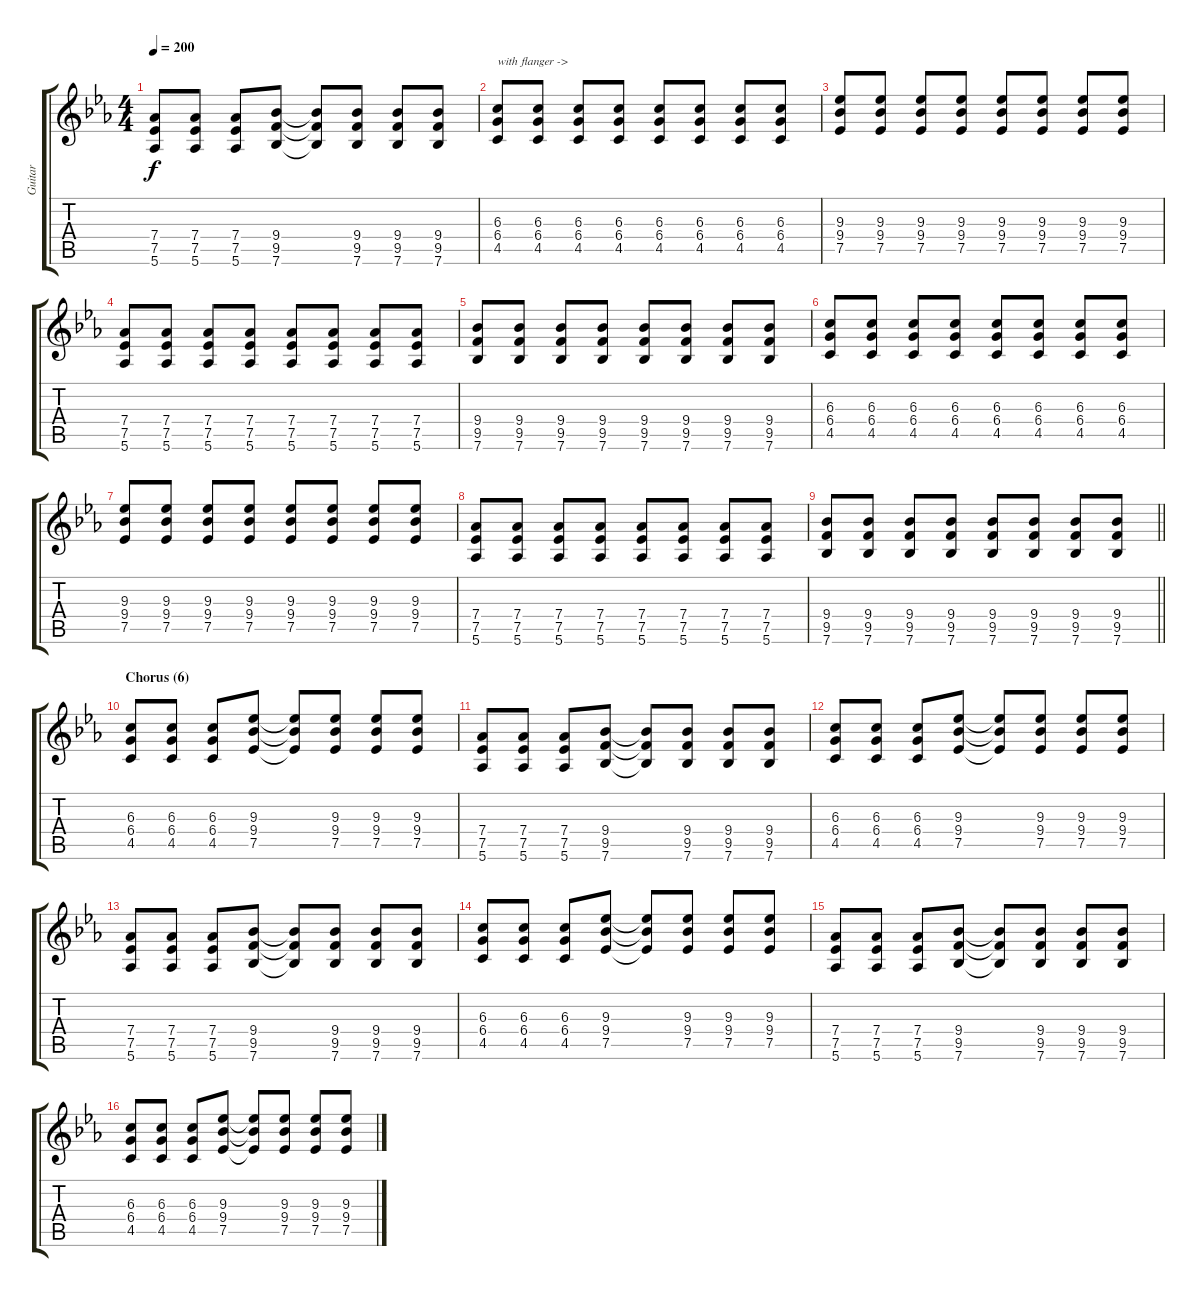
\track ("Guitar" "Guitar") {instrument distortionguitar}
\staff {score tabs}
\tuning (Eb4 Bb3 Gb3 Db3 Ab2 Eb2) {hide}
\ts (4 4)
\tempo 200
\clef g2
\ks cminor
(7.4 7.5 5.6).8{dy f} (7.4 7.5 5.6).8 (7.4 7.5 5.6).8 (9.4 9.5 7.6).8 (9.4{t} 9.5{t} 7.6{t}).8 (9.4 9.5 7.6).8 (9.4 9.5 7.6).8 (9.4 9.5 7.6).8 |
(6.3 6.4 4.5).8{txt "with flanger ->"} (6.3 6.4 4.5).8 (6.3 6.4 4.5).8 (6.3 6.4 4.5).8 (6.3 6.4 4.5).8 (6.3 6.4 4.5).8 (6.3 6.4 4.5).8 (6.3 6.4 4.5).8 |
(9.3 9.4 7.5).8 (9.3 9.4 7.5).8 (9.3 9.4 7.5).8 (9.3 9.4 7.5).8 (9.3 9.4 7.5).8 (9.3 9.4 7.5).8 (9.3 9.4 7.5).8 (9.3 9.4 7.5).8 |
(7.4 7.5 5.6).8 (7.4 7.5 5.6).8 (7.4 7.5 5.6).8 (7.4 7.5 5.6).8 (7.4 7.5 5.6).8 (7.4 7.5 5.6).8 (7.4 7.5 5.6).8 (7.4 7.5 5.6).8 |
(9.4 9.5 7.6).8 (9.4 9.5 7.6).8 (9.4 9.5 7.6).8 (9.4 9.5 7.6).8 (9.4 9.5 7.6).8 (9.4 9.5 7.6).8 (9.4 9.5 7.6).8 (9.4 9.5 7.6).8 |
(6.3 6.4 4.5).8 (6.3 6.4 4.5).8 (6.3 6.4 4.5).8 (6.3 6.4 4.5).8 (6.3 6.4 4.5).8 (6.3 6.4 4.5).8 (6.3 6.4 4.5).8 (6.3 6.4 4.5).8 |
(9.3 9.4 7.5).8 (9.3 9.4 7.5).8 (9.3 9.4 7.5).8 (9.3 9.4 7.5).8 (9.3 9.4 7.5).8 (9.3 9.4 7.5).8 (9.3 9.4 7.5).8 (9.3 9.4 7.5).8 |
(7.4 7.5 5.6).8 (7.4 7.5 5.6).8 (7.4 7.5 5.6).8 (7.4 7.5 5.6).8 (7.4 7.5 5.6).8 (7.4 7.5 5.6).8 (7.4 7.5 5.6).8 (7.4 7.5 5.6).8 |
\barLineRight lightlight
(9.4 9.5 7.6).8 (9.4 9.5 7.6).8 (9.4 9.5 7.6).8 (9.4 9.5 7.6).8 (9.4 9.5 7.6).8 (9.4 9.5 7.6).8 (9.4 9.5 7.6).8 (9.4 9.5 7.6).8 |
\section ("" "Chorus (6)")
(6.3 6.4 4.5).8 (6.3 6.4 4.5).8 (6.3 6.4 4.5).8 (9.3 9.4 7.5).8 (9.3{t} 9.4{t} 7.5{t}).8 (9.3 9.4 7.5).8 (9.3 9.4 7.5).8 (9.3 9.4 7.5).8 |
(7.4 7.5 5.6).8 (7.4 7.5 5.6).8 (7.4 7.5 5.6).8 (9.4 9.5 7.6).8 (9.4{t} 9.5{t} 7.6{t}).8 (9.4 9.5 7.6).8 (9.4 9.5 7.6).8 (9.4 9.5 7.6).8 |
(6.3 6.4 4.5).8 (6.3 6.4 4.5).8 (6.3 6.4 4.5).8 (9.3 9.4 7.5).8 (9.3{t} 9.4{t} 7.5{t}).8 (9.3 9.4 7.5).8 (9.3 9.4 7.5).8 (9.3 9.4 7.5).8 |
(7.4 7.5 5.6).8 (7.4 7.5 5.6).8 (7.4 7.5 5.6).8 (9.4 9.5 7.6).8 (9.4{t} 9.5{t} 7.6{t}).8 (9.4 9.5 7.6).8 (9.4 9.5 7.6).8 (9.4 9.5 7.6).8 |
(6.3 6.4 4.5).8 (6.3 6.4 4.5).8 (6.3 6.4 4.5).8 (9.3 9.4 7.5).8 (9.3{t} 9.4{t} 7.5{t}).8 (9.3 9.4 7.5).8 (9.3 9.4 7.5).8 (9.3 9.4 7.5).8 |
(7.4 7.5 5.6).8 (7.4 7.5 5.6).8 (7.4 7.5 5.6).8 (9.4 9.5 7.6).8 (9.4{t} 9.5{t} 7.6{t}).8 (9.4 9.5 7.6).8 (9.4 9.5 7.6).8 (9.4 9.5 7.6).8 |
(6.3 6.4 4.5).8 (6.3 6.4 4.5).8 (6.3 6.4 4.5).8 (9.3 9.4 7.5).8 (9.3{t} 9.4{t} 7.5{t}).8 (9.3 9.4 7.5).8 (9.3 9.4 7.5).8 (9.3 9.4 7.5).8
